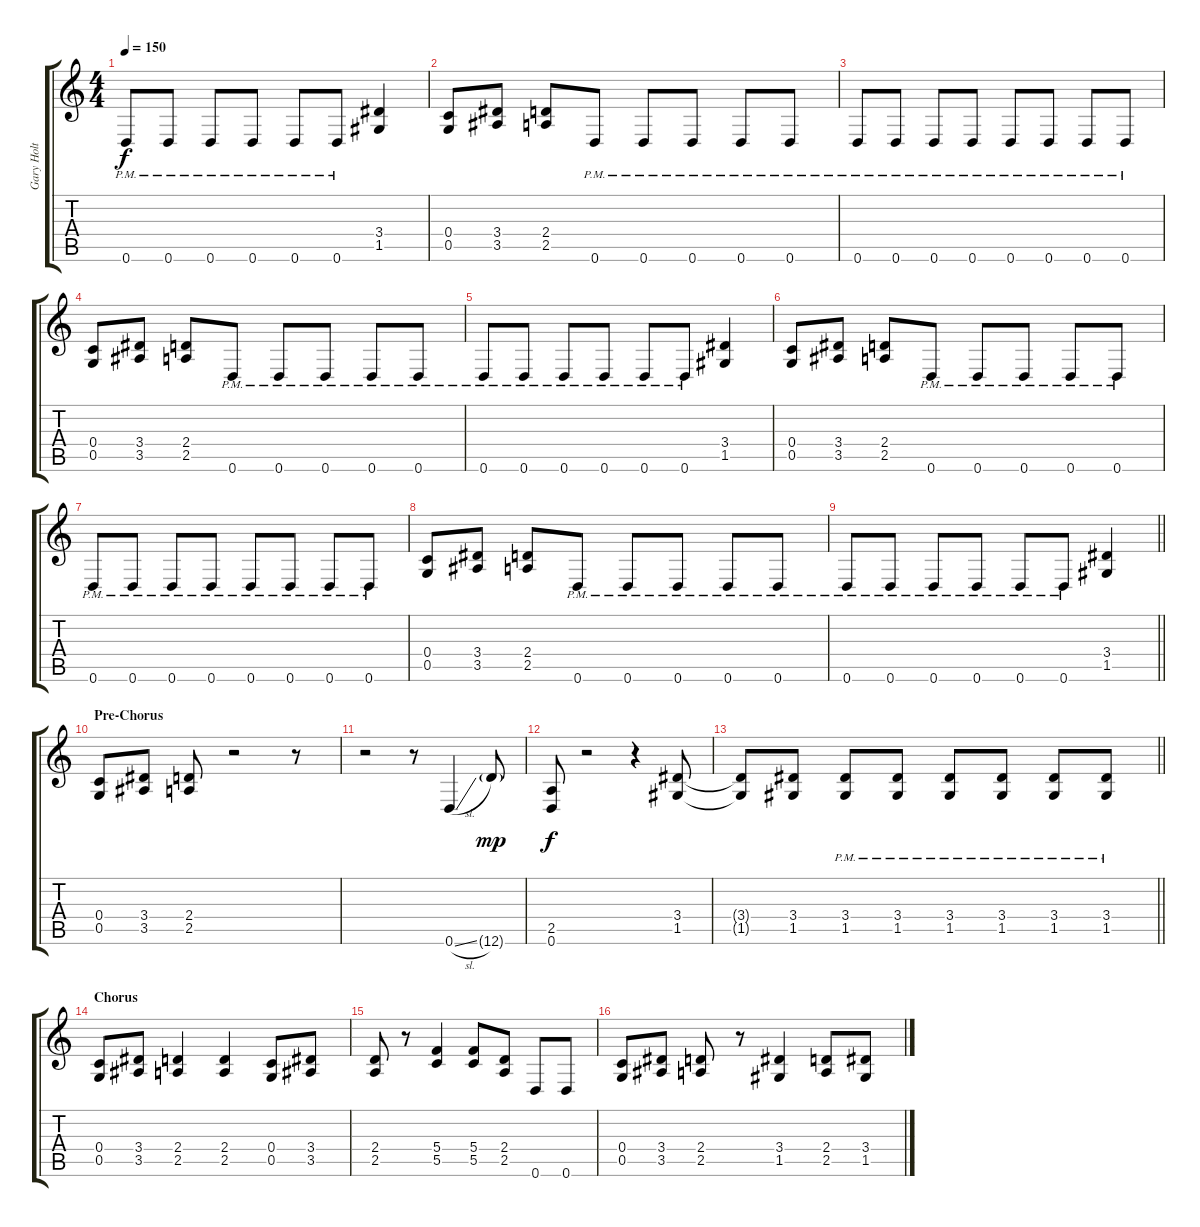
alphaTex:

\track ("Gary Holt" "Gary Holt") {instrument distortionguitar}
\staff {score tabs}
\tuning (D4 A3 F3 C3 G2 D2) {hide}
\ts (4 4)
\tempo 150
\clef g2
\ks c
0.6{pm}.8{dy f} 0.6{pm}.8 0.6{pm}.8 0.6{pm}.8 0.6{pm}.8 0.6{pm}.8 (3.4 1.5).4 |
(0.4 0.5).8 (3.4 3.5).8 (2.4 2.5).8 0.6{pm}.8 0.6{pm}.8 0.6{pm}.8 0.6{pm}.8 0.6{pm}.8 |
0.6{pm}.8 0.6{pm}.8 0.6{pm}.8 0.6{pm}.8 0.6{pm}.8 0.6{pm}.8 0.6{pm}.8 0.6{pm}.8 |
(0.4 0.5).8 (3.4 3.5).8 (2.4 2.5).8 0.6{pm}.8 0.6{pm}.8 0.6{pm}.8 0.6{pm}.8 0.6{pm}.8 |
0.6{pm}.8 0.6{pm}.8 0.6{pm}.8 0.6{pm}.8 0.6{pm}.8 0.6{pm}.8 (3.4 1.5).4 |
(0.4 0.5).8 (3.4 3.5).8 (2.4 2.5).8 0.6{pm}.8 0.6{pm}.8 0.6{pm}.8 0.6{pm}.8 0.6{pm}.8 |
0.6{pm}.8 0.6{pm}.8 0.6{pm}.8 0.6{pm}.8 0.6{pm}.8 0.6{pm}.8 0.6{pm}.8 0.6{pm}.8 |
(0.4 0.5).8 (3.4 3.5).8 (2.4 2.5).8 0.6{pm}.8 0.6{pm}.8 0.6{pm}.8 0.6{pm}.8 0.6{pm}.8 |
\barLineRight lightlight
0.6{pm}.8 0.6{pm}.8 0.6{pm}.8 0.6{pm}.8 0.6{pm}.8 0.6{pm}.8 (3.4 1.5).4 |
\section ("" "Pre-Chorus")
(0.4 0.5).8 (3.4 3.5).8 (2.4 2.5).8 r.2 r.8 |
r.2 r.8 0.6{sl}.4 12.6{g}.8{dy mp} |
(2.5 0.6).8{dy f} r.2 r.4 (3.4 1.5).8 |
\barLineRight lightlight
(3.4{t} 1.5{t}).8 (3.4 1.5).8 (3.4{pm} 1.5{pm}).8 (3.4{pm} 1.5{pm}).8 (3.4{pm} 1.5{pm}).8 (3.4{pm} 1.5{pm}).8 (3.4{pm} 1.5{pm}).8 (3.4{pm} 1.5{pm}).8 |
\section ("" "Chorus")
(0.4 0.5).8 (3.4 3.5).8 (2.4 2.5).4 (2.4 2.5).4 (0.4 0.5).8 (3.4 3.5).8 |
(2.4 2.5).8 r.8 (5.4 5.5).4 (5.4 5.5).8 (2.4 2.5).8 0.6.8 0.6.8 |
(0.4 0.5).8 (3.4 3.5).8 (2.4 2.5).8 r.8 (3.4 1.5).4 (2.4 2.5).8 (3.4 1.5).8
